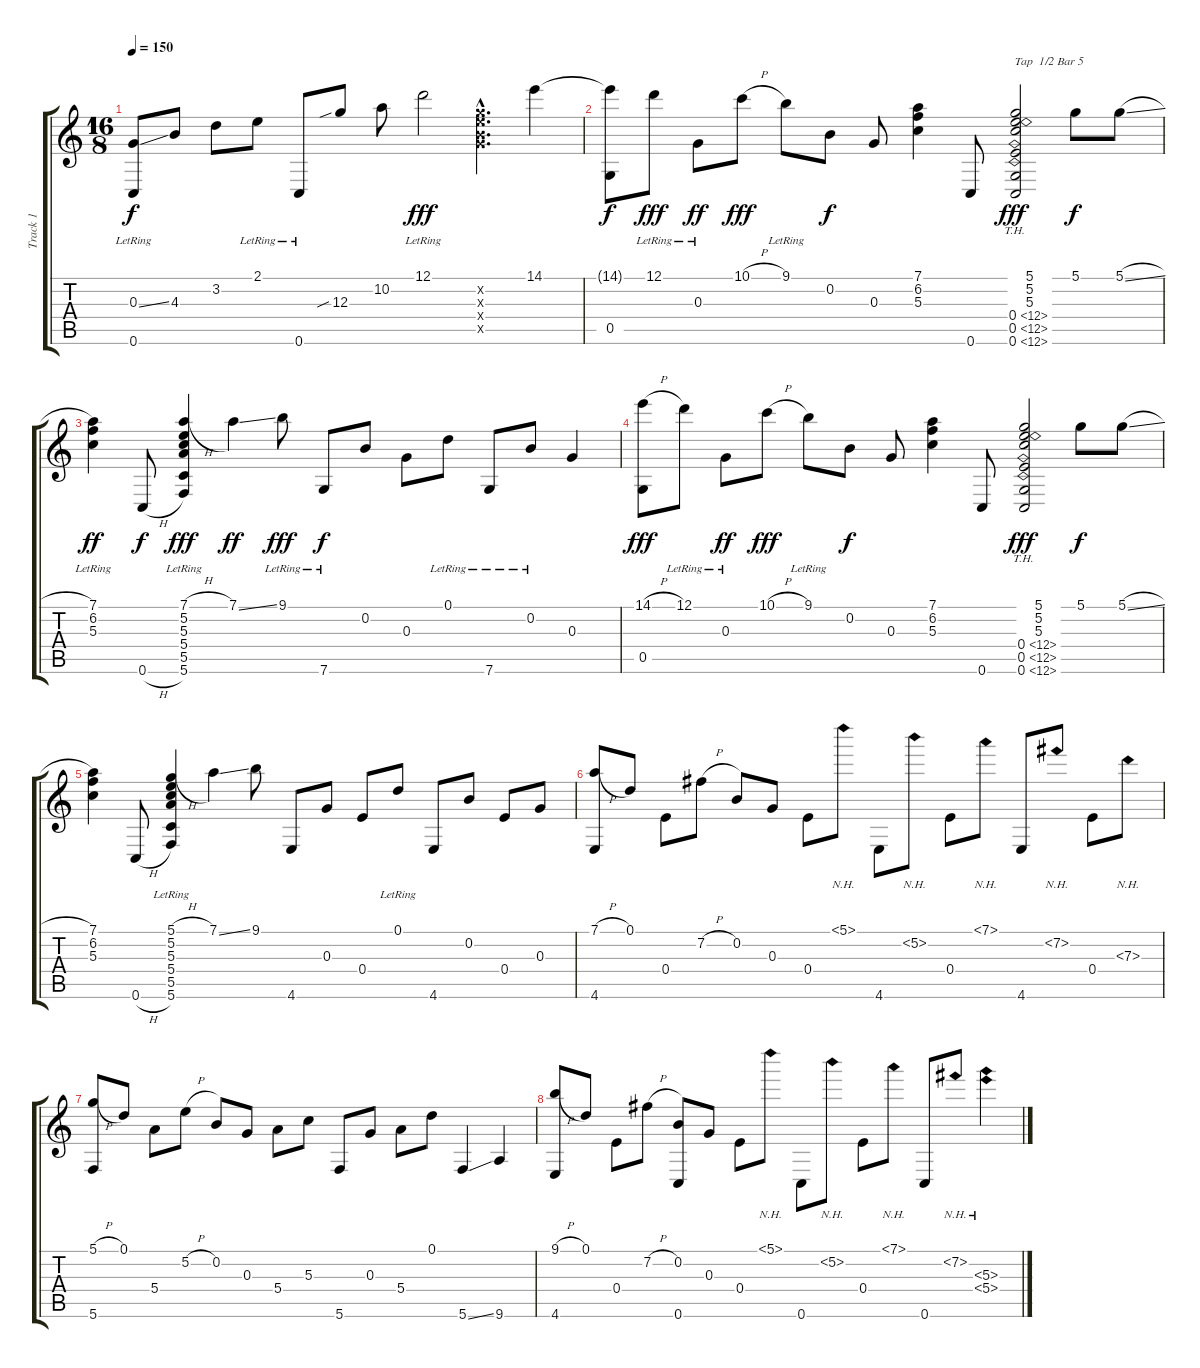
\track ("Track 1" "Track 1") {instrument acousticguitarsteel}
\staff {score tabs}
\tuning (D4 B3 G3 E3 G2 C2) {hide}
\ts (16 8)
\tempo 150
\clef g2
\ks c
(0.3{ss} 0.6{lr}).8{dy f} 4.3.8 3.2.8 2.1{lr}.8 0.6{lr}.8 12.3{sib}.8 10.2.8 12.1{lr}.2{dy fff} (0.2{hac x} 12.3{hac x} 12.4{hac x} 12.5{hac x}).4{d} 14.1.4 |
(14.1{t} 0.5).8{dy f} 12.1{lr}.8{dy fff} 0.3{lr}.8{dy ff} 10.1{h}.8{dy fff} 9.1{lr}.8 0.2.8{dy f} 0.3.8 (7.1 6.2 5.3).4 0.6.8 (5.1 5.2 5.3 0.4{th 12} 0.5{th 12} 0.6{th 12}).2{txt "Tap  1/2 Bar 5" dy fff} 5.1.8{dy f} 5.1{sl}.8 |
(7.1{lr} 6.2{lr} 5.3{lr}).4{dy ff} 0.6{h}.8{dy f} (7.1{h} 5.2 5.3{lr} 5.4 5.5{lr} 5.6).4{dy fff} 7.1{ss}.4{dy ff} 9.1{lr}.8{dy fff} 7.6{lr}.8{dy f} 0.2.8 0.3.8 0.1{lr}.8 7.6{lr}.8 0.2{lr}.8 0.3.4 |
(14.1{h} 0.5).8{dy fff} 12.1{lr}.8 0.3{lr}.8{dy ff} 10.1{h}.8{dy fff} 9.1{lr}.8 0.2.8{dy f} 0.3.8 (7.1 6.2 5.3).4 0.6.8 (5.1 5.2 5.3 0.4{th 12} 0.5{th 12} 0.6{th 12}).2{dy fff} 5.1.8{dy f} 5.1{sl}.8 |
(7.1 6.2 5.3).4 0.6{h}.8 (5.1{h} 5.2{lr} 5.3 5.4{lr} 5.5 5.6{lr}).4 7.1{ss}.4 9.1.8 4.6.8 0.3.8 0.4.8 0.1{lr}.8 4.6.8 0.2.8 0.4.8 0.3.8 |
(7.1{h} 4.6).8 0.1.8 0.4.8 7.2{h}.8 0.2.8 0.3.8 0.4.8 5.1{nh}.8 4.6.8 5.2{nh}.8 0.4.8 7.1{nh}.8 4.6.8 7.2{nh}.8 0.4.8 7.3{nh}.8 |
(5.1{h} 5.6).8 0.1.8 5.4.8 5.2{h}.8 0.2.8 0.3.8 5.4.8 5.3.8 5.6.8 0.3.8 5.4.8 0.1.8 5.6{ss}.4 9.6.4 |
(9.1{h} 4.6).8 0.1.8 0.4.8 7.2{h}.8 (0.2 0.6).8 0.3.8 0.4.8 5.1{nh}.8 0.6.8 5.2{nh}.8 0.4.8 7.1{nh}.8 0.6.8 7.2{nh}.8 (5.3{nh} 5.4{nh}).4
